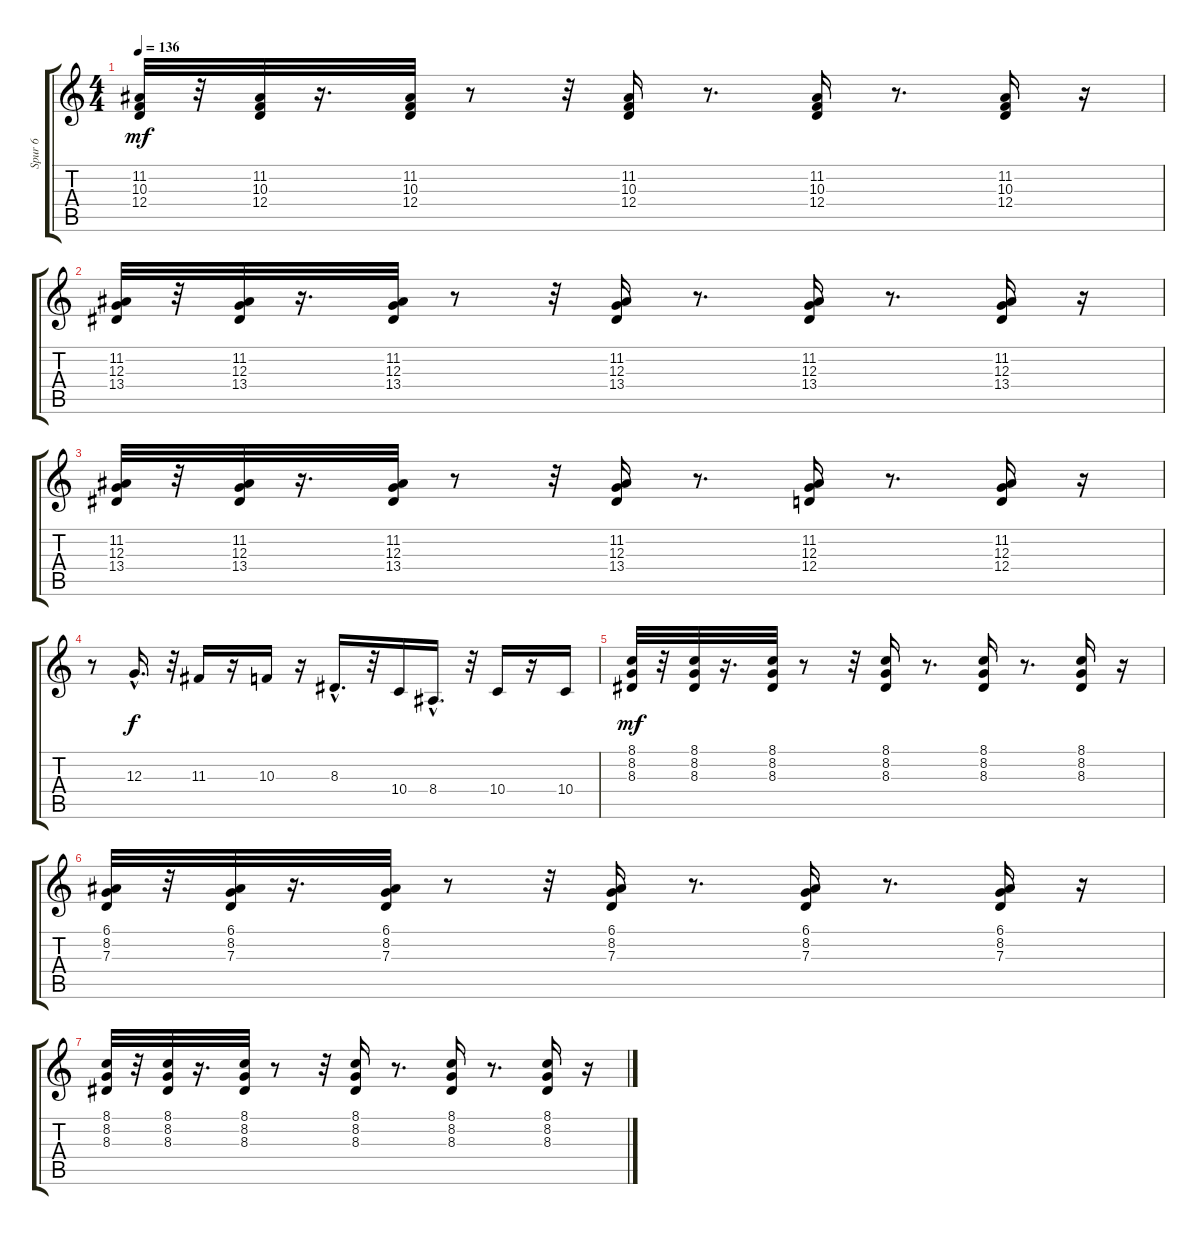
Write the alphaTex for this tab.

\track ("Spur 6" "Spur 6") {instrument shamisen}
\staff {score tabs}
\tuning (E4 B3 G3 D3 A2 E2) {hide}
\ts (4 4)
\tempo 136
\clef g2
\ks c
(11.2 10.3 12.4).32{dy mf} r.32 (11.2 10.3 12.4).32 r.16{d} (11.2 10.3 12.4).32 r.8 r.32 (11.2 10.3 12.4).16 r.8{d} (11.2 10.3 12.4).16 r.8{d} (11.2 10.3 12.4).16 r.16 |
(11.2 12.3 13.4).32 r.32 (11.2 12.3 13.4).32 r.16{d} (11.2 12.3 13.4).32 r.8 r.32 (11.2 12.3 13.4).16 r.8{d} (11.2 12.3 13.4).16 r.8{d} (11.2 12.3 13.4).16 r.16 |
(11.2 12.3 13.4).32 r.32 (11.2 12.3 13.4).32 r.16{d} (11.2 12.3 13.4).32 r.8 r.32 (11.2 12.3 13.4).16 r.8{d} (11.2 12.3 12.4).16 r.8{d} (11.2 12.3 12.4).16 r.16 |
r.8 12.3{hac}.16{d dy f} r.32 11.3.16 r.16 10.3.16 r.16 8.3{hac}.16{d} r.32 10.4.16 8.4{hac}.16{d} r.32 10.4.16 r.16 10.4.16 |
(8.1 8.2 8.3).32{dy mf} r.32 (8.1 8.2 8.3).32 r.16{d} (8.1 8.2 8.3).32 r.8 r.32 (8.1 8.2 8.3).16 r.8{d} (8.1 8.2 8.3).16 r.8{d} (8.1 8.2 8.3).16 r.16 |
(6.1 8.2 7.3).32 r.32 (6.1 8.2 7.3).32 r.16{d} (6.1 8.2 7.3).32 r.8 r.32 (6.1 8.2 7.3).16 r.8{d} (6.1 8.2 7.3).16 r.8{d} (6.1 8.2 7.3).16 r.16 |
(8.1 8.2 8.3).32 r.32 (8.1 8.2 8.3).32 r.16{d} (8.1 8.2 8.3).32 r.8 r.32 (8.1 8.2 8.3).16 r.8{d} (8.1 8.2 8.3).16 r.8{d} (8.1 8.2 8.3).16 r.16
